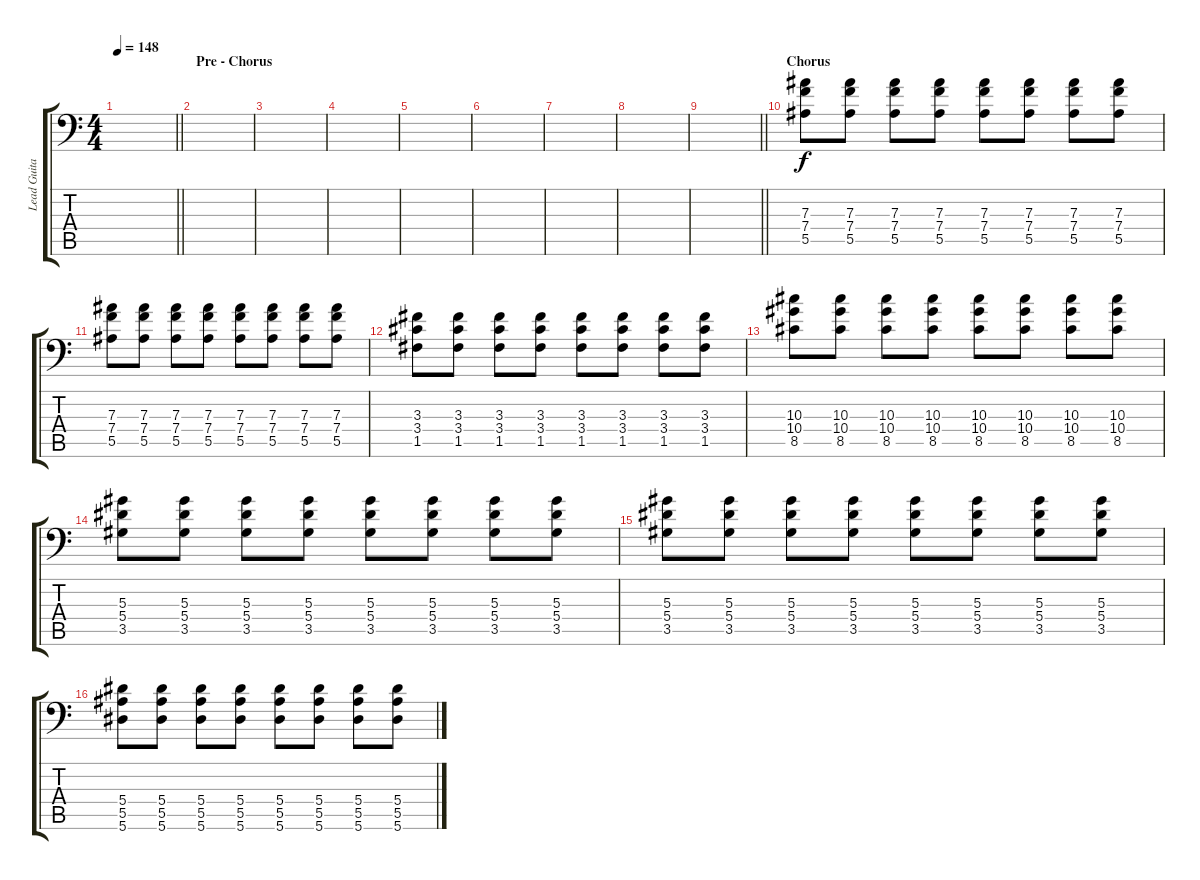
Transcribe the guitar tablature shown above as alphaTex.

\track ("Lead Guitar" "Lead Guita") {instrument distortionguitar}
\staff {score tabs}
\tuning (C4 G3 Eb3 Bb2 F2 Bb1) {hide}
\ts (4 4)
\tempo 148
\clef f4
\barLineRight lightlight
\ks c
|
\section ("" "Pre - Chorus")
|
|
|
|
|
|
|
\barLineRight lightlight
|
\section ("" "Chorus")
(7.3 7.4 5.5).8 (7.3 7.4 5.5).8 (7.3 7.4 5.5).8 (7.3 7.4 5.5).8 (7.3 7.4 5.5).8 (7.3 7.4 5.5).8 (7.3 7.4 5.5).8 (7.3 7.4 5.5).8 |
(7.3 7.4 5.5).8 (7.3 7.4 5.5).8 (7.3 7.4 5.5).8 (7.3 7.4 5.5).8 (7.3 7.4 5.5).8 (7.3 7.4 5.5).8 (7.3 7.4 5.5).8 (7.3 7.4 5.5).8 |
(3.3 3.4 1.5).8 (3.3 3.4 1.5).8 (3.3 3.4 1.5).8 (3.3 3.4 1.5).8 (3.3 3.4 1.5).8 (3.3 3.4 1.5).8 (3.3 3.4 1.5).8 (3.3 3.4 1.5).8 |
(10.3 10.4 8.5).8 (10.3 10.4 8.5).8 (10.3 10.4 8.5).8 (10.3 10.4 8.5).8 (10.3 10.4 8.5).8 (10.3 10.4 8.5).8 (10.3 10.4 8.5).8 (10.3 10.4 8.5).8 |
(5.3 5.4 3.5).8 (5.3 5.4 3.5).8 (5.3 5.4 3.5).8 (5.3 5.4 3.5).8 (5.3 5.4 3.5).8 (5.3 5.4 3.5).8 (5.3 5.4 3.5).8 (5.3 5.4 3.5).8 |
(5.3 5.4 3.5).8 (5.3 5.4 3.5).8 (5.3 5.4 3.5).8 (5.3 5.4 3.5).8 (5.3 5.4 3.5).8 (5.3 5.4 3.5).8 (5.3 5.4 3.5).8 (5.3 5.4 3.5).8 |
(5.4 5.5 5.6).8 (5.4 5.5 5.6).8 (5.4 5.5 5.6).8 (5.4 5.5 5.6).8 (5.4 5.5 5.6).8 (5.4 5.5 5.6).8 (5.4 5.5 5.6).8 (5.4 5.5 5.6).8
